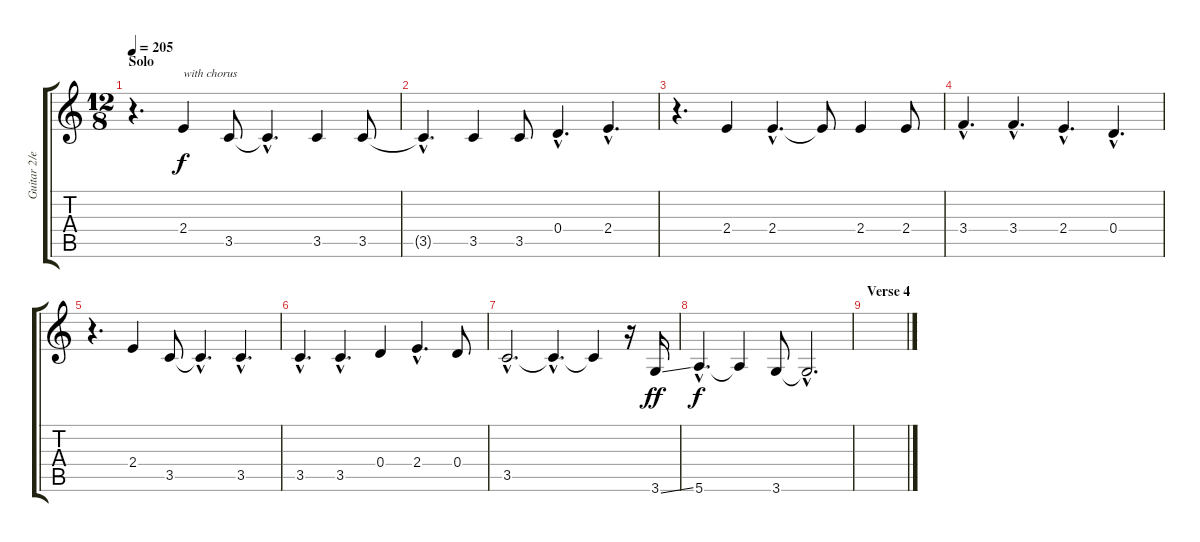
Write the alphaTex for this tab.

\track ("Guitar 2/extra voice" "Guitar 2/e") {instrument electricguitarclean}
\staff {score tabs}
\tuning (E4 B3 G3 D3 A2 E2) {hide}
\ts (12 8)
\section ("" "Solo")
\tempo 205
\clef g2
\ks c
r.4{d dy f volume 16 balance 8} 2.4.4{txt "with chorus"} 3.5.8 3.5{hac t}.4{d} 3.5.4 3.5.8 |
3.5{hac t}.4{d} 3.5.4 3.5.8 0.4{hac}.4{d} 2.4{hac}.4{d} |
r.4{d} 2.4.4 2.4{hac}.4{d} 2.4{t}.8 2.4.4 2.4.8 |
3.4{hac}.4{d} 3.4{hac}.4{d} 2.4{hac}.4{d} 0.4{hac}.4{d} |
r.4{d} 2.4.4 3.5.8 3.5{hac t}.4{d} 3.5{hac}.4{d} |
3.5{hac}.4{d} 3.5{hac}.4{d} 0.4.4 2.4{hac}.4{d} 0.4.8 |
3.5{hac}.2{d} 3.5{hac t}.4{d} 3.5{t}.4 r.16 3.6{ss}.16{dy ff} |
5.6{hac}.4{d dy f} 5.6{t}.4 3.6.8 3.6{hac t}.2{d} |
\section ("" "Verse 4")
